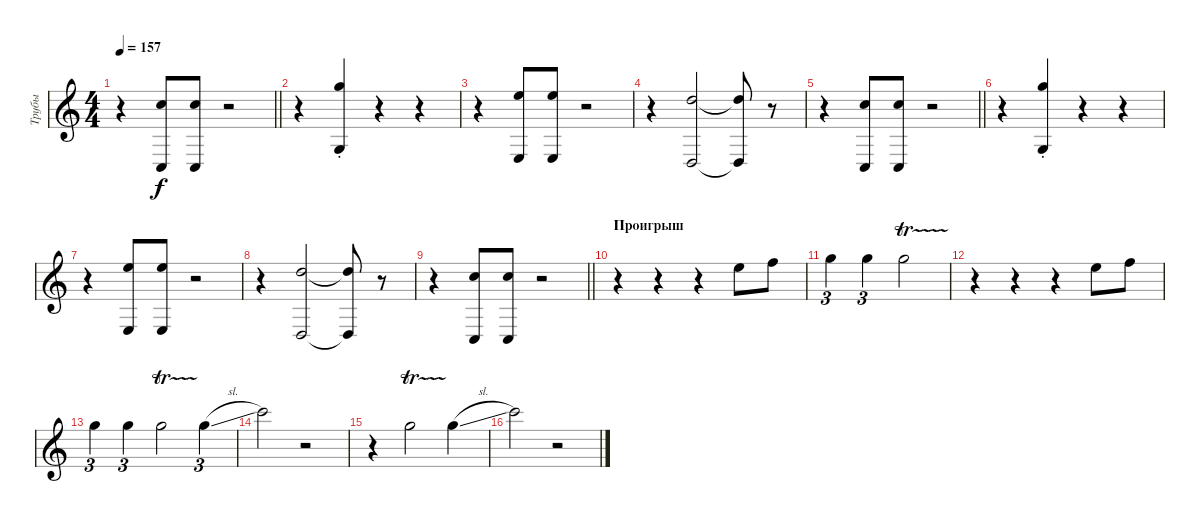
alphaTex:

\track ("Трубы" "Трубы") {instrument brasssection}
\staff {score}
\tuning (E4 B3 G3 D3 A2 E2) {hide}
\ts (4 4)
\tempo 157
\clef g2
\barLineRight lightlight
\ks c
r.4{dy f} (8.1 3.5).8 (8.1 3.5).8 r.2 |
r.4 (15.1{st} 10.5{st}).4 r.4 r.4 |
r.4 (12.1 7.5).8 (12.1 7.5).8 r.2 |
r.4 (10.1 5.5).2 (10.1{t} 5.5{t}).8 r.8 |
\barLineRight lightlight
r.4 (8.1 3.5).8 (8.1 3.5).8 r.2 |
r.4 (15.1{st} 10.5{st}).4 r.4 r.4 |
r.4 (12.1 7.5).8 (12.1 7.5).8 r.2 |
r.4 (10.1 5.5).2 (10.1{t} 5.5{t}).8 r.8 |
\barLineRight lightlight
r.4 (8.1 3.5).8 (8.1 3.5).8 r.2 |
\section ("" "Проигрыш")
r.4 r.4 r.4 12.1.8 13.1.8 |
15.1.4{tu (3 2)} 15.1.4{tu (3 2)} 15.1{tr (15 32)}.2 |
r.4 r.4 r.4 12.1.8 13.1.8 |
15.1.4{tu (3 2)} 15.1.4{tu (3 2)} 15.1{tr (15 32)}.2 15.1{sl}.4{tu (3 2)} |
20.1.2 r.2 |
r.4 15.1{tr (15 32)}.2 15.1{sl}.4 |
20.1.2 r.2
